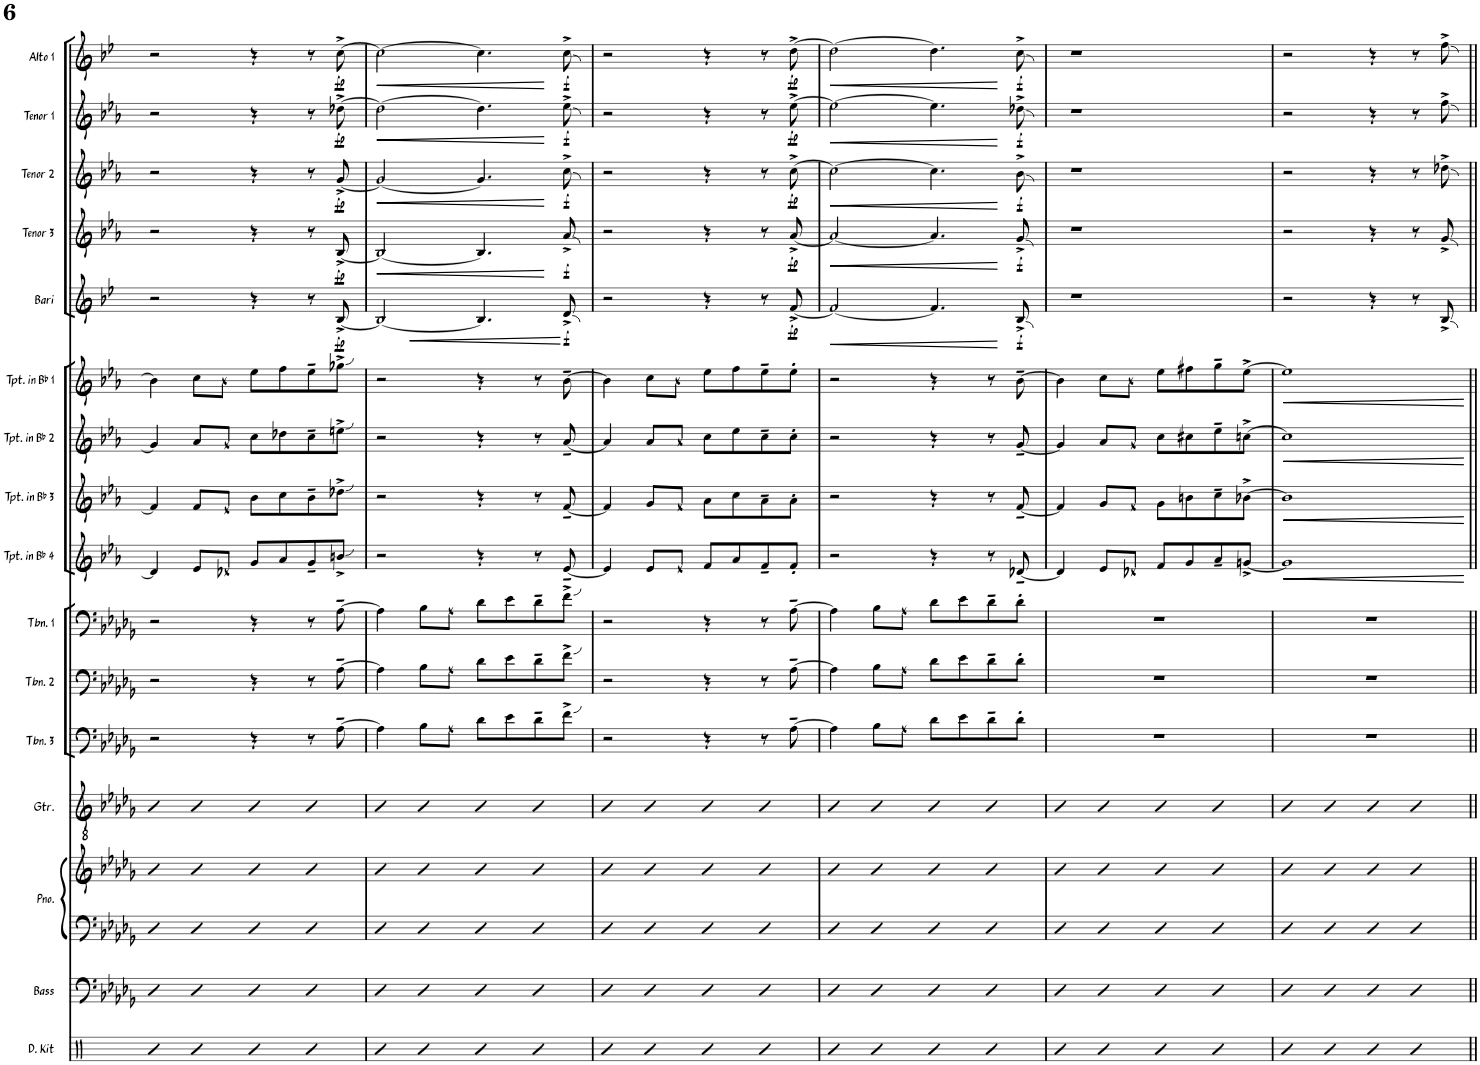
**kern	**kern	**kern	**kern	**kern	**kern	**kern	**kern	**kern	**dynam	**kern	**dynam	**kern	**dynam	**kern	**dynam	**kern	**dynam	**kern	**dynam	**kern	**dynam	**kern	**dynam	**kern	**dynam
*part16	*part15	*part14	*part14	*part13	*part12	*part11	*part10	*part9	*part9	*part8	*part8	*part7	*part7	*part6	*part6	*part5	*part5	*part4	*part4	*part3	*part3	*part2	*part2	*part1	*part1
*staff17	*staff16	*staff15	*staff14	*staff13	*staff12	*staff11	*staff10	*staff9	*staff9	*staff8	*staff8	*staff7	*staff7	*staff6	*staff6	*staff5	*staff5	*staff4	*staff4	*staff3	*staff3	*staff2	*staff2	*staff1	*staff1
*I"Drum Kit	*I"Acoustic Bass	*I"Piano	*	*I"Guitar	*I"Trombone 3	*I"Trombone 2	*I"Trombone 1	*I"Trumpet in Bb 4	*	*I"Trumpet in Bb 3	*	*I"Trumpet in Bb 2	*	*I"Trumpet in Bb 1	*	*I"Bari Sax	*	*I"Tenor Sax 3	*	*I"Tenor Sax 2	*	*I"Tenor Sax 1	*	*I"Alto Sax 1	*
*I'D. Kit	*I'Bass	*I'Pno.	*	*I'Gtr.	*I'Tbn. 3	*I'Tbn. 2	*I'Tbn. 1	*I'Tpt. in Bb 4	*	*I'Tpt. in Bb 3	*	*I'Tpt. in Bb 2	*	*I'Tpt. in Bb 1	*	*I'Bari	*	*I'Tenor 3	*	*I'Tenor 2	*	*I'Tenor 1	*	*I'Alto 1	*
!!LO:PB:g=z
*clefX	*clefF4	*clefF4	*clefG2	*clefGv2	*clefF4	*clefF4	*clefF4	*clefG2	*	*clefG2	*	*clefG2	*	*clefG2	*	*clefG2	*	*clefG2	*	*clefG2	*	*clefG2	*	*clefG2	*
*	*Trd7c12	*	*	*	*	*	*	*Trd1c2	*	*Trd1c2	*	*Trd1c2	*	*Trd1c2	*	*Trd12c21	*	*Trd8c14	*	*Trd8c14	*	*Trd8c14	*	*Trd5c9	*
*k[]	*k[b-e-a-d-g-]	*k[b-e-a-d-g-]	*k[b-e-a-d-g-]	*k[b-e-a-d-g-]	*k[b-e-a-d-g-]	*k[b-e-a-d-g-]	*k[b-e-a-d-g-]	*k[b-e-a-]	*	*k[b-e-a-]	*	*k[b-e-a-]	*	*k[b-e-a-]	*	*k[b-e-]	*	*k[b-e-a-]	*	*k[b-e-a-]	*	*k[b-e-a-]	*	*k[b-e-]	*
*M4/4	*M4/4	*M4/4	*M4/4	*M4/4	*M4/4	*M4/4	*M4/4	*M4/4	*	*M4/4	*	*M4/4	*	*M4/4	*	*M4/4	*	*M4/4	*	*M4/4	*	*M4/4	*	*M4/4	*
=34	=34	=34	=34	=34	=34	=34	=34	=34	=34	=34	=34	=34	=34	=34	=34	=34	=34	=34	=34	=34	=34	=34	=34	=34	=34
4R	4D-	4D-	4b-	4B-	2r	2r	2r	4d-/]	.	4f/]	.	4g/]	.	4b-\]	.	2r	.	2r	.	2r	.	2r	.	2r	.
4R	4D-	4D-	4b-	4B-	.	.	.	8e-/L	.	8f/L	.	8a-/L	.	8cc\L	.	.	.	.	.	.	.	.	.	.	.
.	.	.	.	.	.	.	.	8d-X/J	.	8e-/J	.	8g/J	.	8b-\J	.	.	.	.	.	.	.	.	.	.	.
4R	4D-	4D-	4b-	4B-	4r	4r	4r	8g/L	.	8b-\L	.	8cc\L	.	8ee-\L	.	4r	.	4r	.	4r	.	4r	.	4r	.
.	.	.	.	.	.	.	.	8a-/	.	8cc\	.	8dd-X\	.	8ff\	.	.	.	.	.	.	.	.	.	.	.
4R	4D-	4D-	4b-	4B-	8r	8r	8r	8g~/	.	8b-~\	.	8cc~\	.	8ee-~\	.	8r	.	8r	.	8r	.	8r	.	8r	.
!	!	!	!	!	!	!	!	!	!	!	!	!	!	!	!	!	!LO:DY:b	!	!LO:DY:b	!	!LO:DY:b	!	!LO:DY:b	!	!LO:DY:b
.	.	.	.	.	[8A-~\	[8A-~\	[8A-~\	8bn^/J	.	8dd-X^\J	.	8een^\J	.	8gg-X^\J	.	[8B-^/	fp	[8B-^/	fp	[8g^/	fp	[8dd-X^\	fp	[8cc^\	fp
=35	=35	=35	=35	=35	=35	=35	=35	=35	=35	=35	=35	=35	=35	=35	=35	=35	=35	=35	=35	=35	=35	=35	=35	=35	=35
!	!	!	!	!	!	!	!	!	!	!	!	!	!	!	!	!	!LO:HP:b	!	!LO:HP:b	!	!LO:HP:b	!	!LO:HP:b	!	!LO:HP:b
4R	4D-	4D-	4b-	4B-	4A-\]	4A-\]	4A-\]	2r	.	2r	.	2r	.	2r	.	2B-/_	<	2B-/_	<	2g/_	<	2dd-\_	<	2cc\_	<
4R	4D-	4D-	4b-	4B-	8B-\L	8B-\L	8B-\L	.	.	.	.	.	.	.	.	.	.	.	.	.	.	.	.	.	.
.	.	.	.	.	8A-\J	8A-\J	8A-\J	.	.	.	.	.	.	.	.	.	.	.	.	.	.	.	.	.	.
4R	4D-	4D-	4b-	4B-	8d-\L	8d-\L	8d-\L	4r	.	4r	.	4r	.	4r	.	4.B-/]	.	4.B-/]	.	4.g/]	.	4.dd-\]	.	4.cc\]	.
.	.	.	.	.	8e-\	8e-\	8e-\	.	.	.	.	.	.	.	.	.	.	.	.	.	.	.	.	.	.
4R	4D-	4D-	4b-	4B-	8d-~\	8d-~\	8d-~\	8r	.	8r	.	8r	.	8r	.	.	.	.	.	.	.	.	.	.	.
!	!	!	!	!	!	!	!	!	!	!	!	!	!	!	!	!	!LO:DY:n=1:b	!	!LO:DY:n=1:b	!	!LO:DY:n=1:b	!	!LO:DY:n=1:b	!	!LO:DY:n=1:b
.	.	.	.	.	8f^\J	8f^\J	8f^\J	[8e-~/	.	[8f~/	.	[8a-~/	.	[8b-~\	.	8d^/	[ f	8a-^/	[ f	8cc^\	[ f	8ee-^\	[ f	8cc^\	[ f
=36	=36	=36	=36	=36	=36	=36	=36	=36	=36	=36	=36	=36	=36	=36	=36	=36	=36	=36	=36	=36	=36	=36	=36	=36	=36
4R	4D-	4D-	4b-	4B-	2r	2r	2r	4e-/]	.	4f/]	.	4a-/]	.	4b-\]	.	2r	.	2r	.	2r	.	2r	.	2r	.
4R	4D-	4D-	4b-	4B-	.	.	.	8e-/L	.	8g/L	.	8a-/L	.	8cc\L	.	.	.	.	.	.	.	.	.	.	.
.	.	.	.	.	.	.	.	8e-/J	.	8f/J	.	8a-/J	.	8b-\J	.	.	.	.	.	.	.	.	.	.	.
4R	4D-	4D-	4b-	4B-	4r	4r	4r	8f/L	.	8a-\L	.	8cc\L	.	8ee-\L	.	4r	.	4r	.	4r	.	4r	.	4r	.
.	.	.	.	.	.	.	.	8a-/	.	8cc\	.	8ee-\	.	8ff\	.	.	.	.	.	.	.	.	.	.	.
4R	4D-	4D-	4b-	4B-	8r	8r	8r	8f~/	.	8a-~\	.	8cc~\	.	8ee-~\	.	8r	.	8r	.	8r	.	8r	.	8r	.
!	!	!	!	!	!	!	!	!	!	!	!	!	!	!	!	!	!LO:DY:b	!	!LO:DY:b	!	!LO:DY:b	!	!LO:DY:b	!	!LO:DY:b
.	.	.	.	.	[8A-~\	[8A-~\	[8A-~\	8f'/J	.	8a-'\J	.	8cc'\J	.	8ee-'\J	.	[8f^/	fp	[8a-^/	fp	[8cc^\	fp	[8ee-^\	fp	[8dd^\	fp
=37	=37	=37	=37	=37	=37	=37	=37	=37	=37	=37	=37	=37	=37	=37	=37	=37	=37	=37	=37	=37	=37	=37	=37	=37	=37
!	!	!	!	!	!	!	!	!	!	!	!	!	!	!	!	!	!LO:HP:b	!	!LO:HP:b	!	!LO:HP:b	!	!LO:HP:b	!	!LO:HP:b
4R	4D-	4D-	4b-	4B-	4A-\]	4A-\]	4A-\]	2r	.	2r	.	2r	.	2r	.	2f/_	<	2a-/_	<	2cc\_	<	2ee-\_	<	2dd\_	<
4R	4D-	4D-	4b-	4B-	8B-\L	8B-\L	8B-\L	.	.	.	.	.	.	.	.	.	.	.	.	.	.	.	.	.	.
.	.	.	.	.	8A-\J	8A-\J	8A-\J	.	.	.	.	.	.	.	.	.	.	.	.	.	.	.	.	.	.
4R	4D-	4D-	4b-	4B-	8d-\L	8d-\L	8d-\L	4r	.	4r	.	4r	.	4r	.	4.f/]	.	4.a-/]	.	4.cc\]	.	4.ee-\]	.	4.dd\]	.
.	.	.	.	.	8e-\	8e-\	8e-\	.	.	.	.	.	.	.	.	.	.	.	.	.	.	.	.	.	.
4R	4D-	4D-	4b-	4B-	8d-~\	8d-~\	8d-~\	8r	.	8r	.	8r	.	8r	.	.	.	.	.	.	.	.	.	.	.
!	!	!	!	!	!	!	!	!	!	!	!	!	!	!	!	!	!LO:DY:n=1:b	!	!LO:DY:n=1:b	!	!LO:DY:n=1:b	!	!LO:DY:n=1:b	!	!LO:DY:n=1:b
.	.	.	.	.	8d-'\J	8d-'\J	8d-'\J	[8d-X~/	.	[8f~/	.	[8g~/	.	[8b-~\	.	8B-^/	[ f	8g^/	[ f	8b-^\	[ f	8dd-X^\	[ f	8cc^\	[ f
=38	=38	=38	=38	=38	=38	=38	=38	=38	=38	=38	=38	=38	=38	=38	=38	=38	=38	=38	=38	=38	=38	=38	=38	=38	=38
4R	4D-	4D-	4b-	4B-	1r	1r	1r	4d-/]	.	4f/]	.	4g/]	.	4b-\]	.	1r	.	1r	.	1r	.	1r	.	1r	.
4R	4D-	4D-	4b-	4B-	.	.	.	8e-/L	.	8g/L	.	8a-/L	.	8cc\L	.	.	.	.	.	.	.	.	.	.	.
.	.	.	.	.	.	.	.	8d-X/J	.	8f/J	.	8g/J	.	8b-\J	.	.	.	.	.	.	.	.	.	.	.
4R	4D-	4D-	4b-	4B-	.	.	.	8f/L	.	8g\L	.	8cc\L	.	8ee-\L	.	.	.	.	.	.	.	.	.	.	.
.	.	.	.	.	.	.	.	8g/	.	8bn\	.	8cc#X\	.	8ff#X\	.	.	.	.	.	.	.	.	.	.	.
4R	4D-	4D-	4b-	4B-	.	.	.	8a-~/	.	8cc~\	.	8ee-~\	.	8gg~\	.	.	.	.	.	.	.	.	.	.	.
.	.	.	.	.	.	.	.	[8gn^/J	.	[8b-X^\J	.	[8ccn^\J	.	[8ee-^\J	.	.	.	.	.	.	.	.	.	.	.
=39	=39	=39	=39	=39	=39	=39	=39	=39	=39	=39	=39	=39	=39	=39	=39	=39	=39	=39	=39	=39	=39	=39	=39	=39	=39
!	!	!	!	!	!	!	!	!	!LO:HP:b	!	!LO:HP:b	!	!LO:HP:b	!	!LO:HP:b	!	!	!	!	!	!	!	!	!	!
4R	4D-	4D-	4b-	4B-	1r	1r	1r	1g]	<	1b-]	<	1cc]	<	1ee-]	<	2r	.	2r	.	2r	.	2r	.	2r	.
4R	4D-	4D-	4b-	4B-	.	.	.	.	.	.	.	.	.	.	.	.	.	.	.	.	.	.	.	.	.
4R	4D-	4D-	4b-	4B-	.	.	.	.	.	.	.	.	.	.	.	4r	.	4r	.	4r	.	4r	.	4r	.
4R	4D-	4D-	4b-	4B-	.	.	.	.	.	.	.	.	.	.	.	8r	.	8r	.	8r	.	8r	.	8r	.
.	.	.	.	.	.	.	.	.	.	.	.	.	.	.	.	8B-^/	.	8g^/	.	8dd-X^\	.	8ff^\	.	8ff^\	.
.	.	.	.	.	.	.	.	.	[	.	[	.	[	.	[	.	.	.	.	.	.	.	.	.	.
=||	=||	=||	=||	=||	=||	=||	=||	=||	=||	=||	=||	=||	=||	=||	=||	=||	=||	=||	=||	=||	=||	=||	=||	=||	=||
*-	*-	*-	*-	*-	*-	*-	*-	*-	*-	*-	*-	*-	*-	*-	*-	*-	*-	*-	*-	*-	*-	*-	*-	*-	*-
